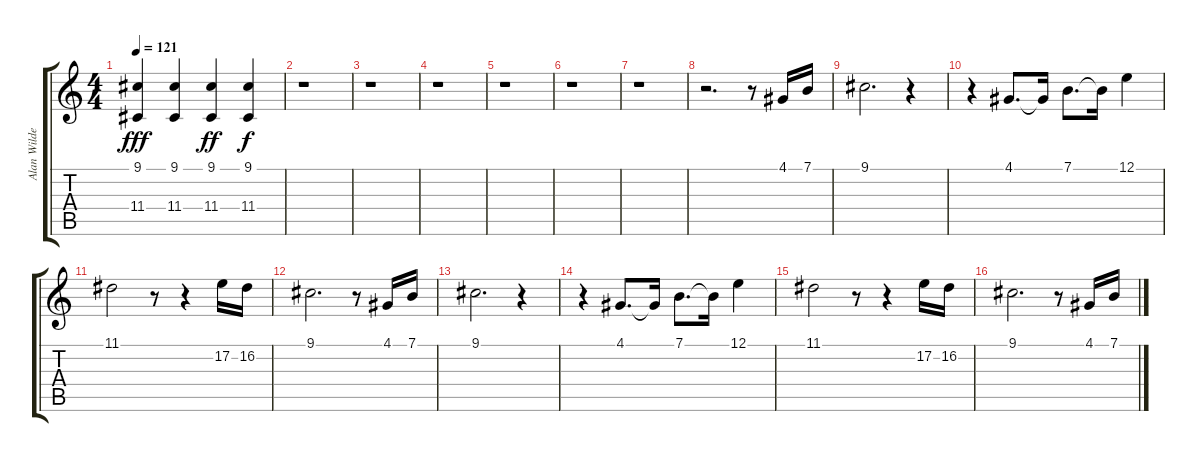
\track ("Alan Wilder - Synth I" "Alan Wilde") {instrument fx4atmosphere}
\staff {score tabs}
\tuning (E4 B3 G3 D3 A2 E2) {hide}
\ts (4 4)
\tempo 121
\clef g2
\ks c
(9.1 11.4).4{dy fff volume 0 instrument fx4atmosphere} (9.1 11.4).4 (9.1 11.4).4{dy ff} (9.1 11.4).4{dy f} |
r.1 |
r.1 |
r.1 |
r.1 |
r.1 |
r.1 |
r.2{d} r.8 4.1.16{volume 12} 7.1.16 |
9.1.2{d} r.4 |
r.4 4.1.8{d} 4.1{t}.16 7.1.8{d} 7.1{t}.16 12.1.4 |
11.1.2 r.8 r.4 17.2.16 16.2.16 |
9.1.2{d} r.8 4.1.16 7.1.16 |
9.1.2{d} r.4 |
r.4 4.1.8{d} 4.1{t}.16 7.1.8{d} 7.1{t}.16 12.1.4 |
11.1.2 r.8 r.4 17.2.16 16.2.16 |
9.1.2{d} r.8 4.1.16 7.1.16
